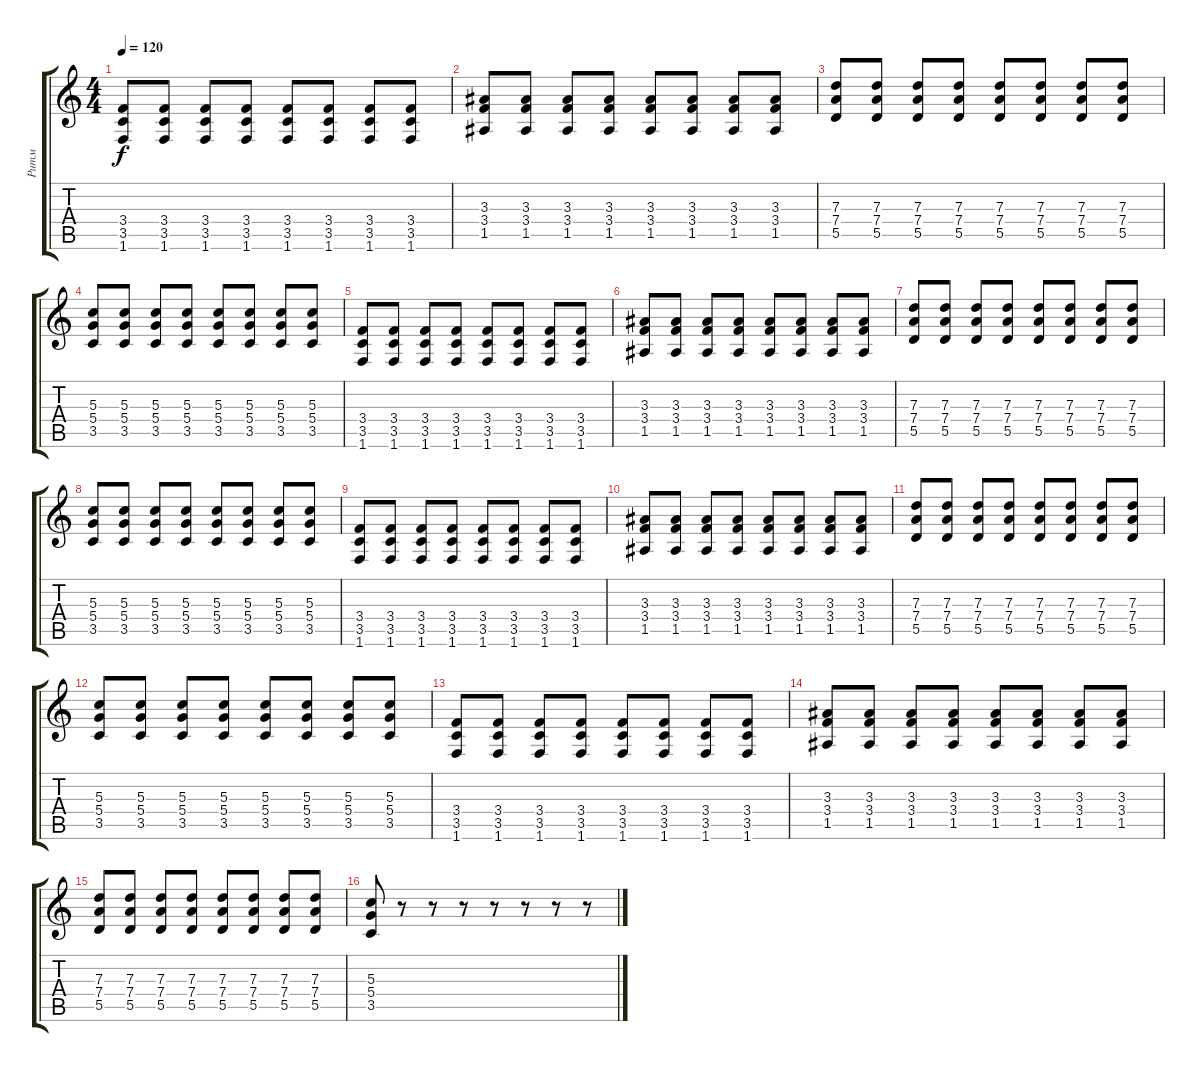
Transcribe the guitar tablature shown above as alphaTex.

\track ("Ритм" "Ритм") {instrument acousticguitarsteel}
\staff {score tabs}
\tuning (E4 B3 G3 D3 A2 E2) {hide}
\ts (4 4)
\tempo 120
\clef g2
\ks c
(3.4 3.5 1.6).8{dy f} (3.4 3.5 1.6).8 (3.4 3.5 1.6).8 (3.4 3.5 1.6).8 (3.4 3.5 1.6).8 (3.4 3.5 1.6).8 (3.4 3.5 1.6).8 (3.4 3.5 1.6).8 |
(3.3 3.4 1.5).8 (3.3 3.4 1.5).8 (3.3 3.4 1.5).8 (3.3 3.4 1.5).8 (3.3 3.4 1.5).8 (3.3 3.4 1.5).8 (3.3 3.4 1.5).8 (3.3 3.4 1.5).8 |
(7.3 7.4 5.5).8 (7.3 7.4 5.5).8 (7.3 7.4 5.5).8 (7.3 7.4 5.5).8 (7.3 7.4 5.5).8 (7.3 7.4 5.5).8 (7.3 7.4 5.5).8 (7.3 7.4 5.5).8 |
(5.3 5.4 3.5).8 (5.3 5.4 3.5).8 (5.3 5.4 3.5).8 (5.3 5.4 3.5).8 (5.3 5.4 3.5).8 (5.3 5.4 3.5).8 (5.3 5.4 3.5).8 (5.3 5.4 3.5).8 |
(3.4 3.5 1.6).8 (3.4 3.5 1.6).8 (3.4 3.5 1.6).8 (3.4 3.5 1.6).8 (3.4 3.5 1.6).8 (3.4 3.5 1.6).8 (3.4 3.5 1.6).8 (3.4 3.5 1.6).8 |
(3.3 3.4 1.5).8 (3.3 3.4 1.5).8 (3.3 3.4 1.5).8 (3.3 3.4 1.5).8 (3.3 3.4 1.5).8 (3.3 3.4 1.5).8 (3.3 3.4 1.5).8 (3.3 3.4 1.5).8 |
(7.3 7.4 5.5).8 (7.3 7.4 5.5).8 (7.3 7.4 5.5).8 (7.3 7.4 5.5).8 (7.3 7.4 5.5).8 (7.3 7.4 5.5).8 (7.3 7.4 5.5).8 (7.3 7.4 5.5).8 |
(5.3 5.4 3.5).8 (5.3 5.4 3.5).8 (5.3 5.4 3.5).8 (5.3 5.4 3.5).8 (5.3 5.4 3.5).8 (5.3 5.4 3.5).8 (5.3 5.4 3.5).8 (5.3 5.4 3.5).8 |
(3.4 3.5 1.6).8 (3.4 3.5 1.6).8 (3.4 3.5 1.6).8 (3.4 3.5 1.6).8 (3.4 3.5 1.6).8 (3.4 3.5 1.6).8 (3.4 3.5 1.6).8 (3.4 3.5 1.6).8 |
(3.3 3.4 1.5).8 (3.3 3.4 1.5).8 (3.3 3.4 1.5).8 (3.3 3.4 1.5).8 (3.3 3.4 1.5).8 (3.3 3.4 1.5).8 (3.3 3.4 1.5).8 (3.3 3.4 1.5).8 |
(7.3 7.4 5.5).8 (7.3 7.4 5.5).8 (7.3 7.4 5.5).8 (7.3 7.4 5.5).8 (7.3 7.4 5.5).8 (7.3 7.4 5.5).8 (7.3 7.4 5.5).8 (7.3 7.4 5.5).8 |
(5.3 5.4 3.5).8 (5.3 5.4 3.5).8 (5.3 5.4 3.5).8 (5.3 5.4 3.5).8 (5.3 5.4 3.5).8 (5.3 5.4 3.5).8 (5.3 5.4 3.5).8 (5.3 5.4 3.5).8 |
(3.4 3.5 1.6).8 (3.4 3.5 1.6).8 (3.4 3.5 1.6).8 (3.4 3.5 1.6).8 (3.4 3.5 1.6).8 (3.4 3.5 1.6).8 (3.4 3.5 1.6).8 (3.4 3.5 1.6).8 |
(3.3 3.4 1.5).8 (3.3 3.4 1.5).8 (3.3 3.4 1.5).8 (3.3 3.4 1.5).8 (3.3 3.4 1.5).8 (3.3 3.4 1.5).8 (3.3 3.4 1.5).8 (3.3 3.4 1.5).8 |
(7.3 7.4 5.5).8 (7.3 7.4 5.5).8 (7.3 7.4 5.5).8 (7.3 7.4 5.5).8 (7.3 7.4 5.5).8 (7.3 7.4 5.5).8 (7.3 7.4 5.5).8 (7.3 7.4 5.5).8 |
(5.3 5.4 3.5).8 r.8 r.8 r.8 r.8 r.8 r.8 r.8
